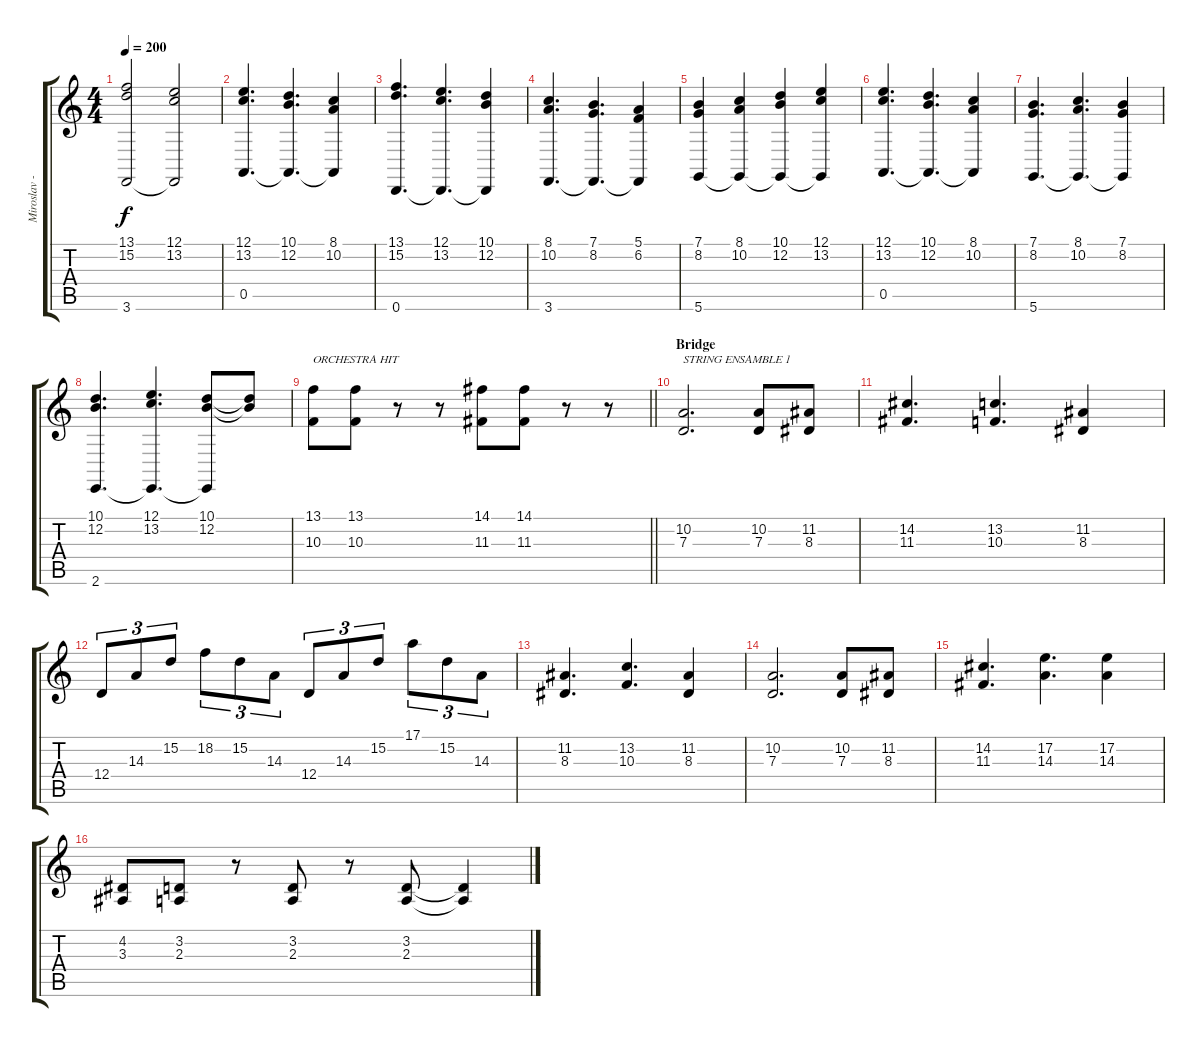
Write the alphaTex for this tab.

\track ("Miroslav - Keyboard " "Miroslav -") {instrument stringensemble1}
\staff {score tabs}
\tuning (E4 B3 G3 D3 A2 D2) {hide}
\ts (4 4)
\tempo 200
\clef g2
\ks c
(13.1 15.2 3.6).2{dy f} (12.1 13.2 3.6{t}).2 |
(12.1 13.2 0.5).4{d} (10.1 12.2 0.5{t}).4{d} (8.1 10.2 0.5{t}).4 |
(13.1 15.2 0.6).4{d} (12.1 13.2 0.6{t}).4{d} (10.1 12.2 0.6{t}).4 |
(8.1 10.2 3.6).4{d} (7.1 8.2 3.6{t}).4{d} (5.1 6.2 3.6{t}).4 |
(7.1 8.2 5.6).4 (8.1 10.2 5.6{t}).4 (10.1 12.2 5.6{t}).4 (12.1 13.2 5.6{t}).4 |
(12.1 13.2 0.5).4{d} (10.1 12.2 0.5{t}).4{d} (8.1 10.2 0.5{t}).4 |
(7.1 8.2 5.6).4{d} (8.1 10.2 5.6{t}).4{d} (7.1 8.2 5.6{t}).4 |
(10.1 12.2 2.6).4{d} (12.1 13.2 2.6{t}).4{d} (10.1 12.2 2.6{t}).8 (10.1{t} 12.2{t}).8 |
\barLineRight lightlight
(13.1 10.3).8{txt "ORCHESTRA HIT" instrument orchestrahit} (13.1 10.3).8 r.8 r.8 (14.1 11.3).8 (14.1 11.3).8 r.8 r.8 |
\section ("" "Bridge ")
(10.2 7.3).2{d txt "STRING ENSAMBLE 1" instrument stringensemble1} (10.2 7.3).8 (11.2 8.3).8 |
(14.2 11.3).4{d} (13.2 10.3).4{d} (11.2 8.3).4 |
12.4.8{tu (3 2)} 14.3.8{tu (3 2)} 15.2.8{tu (3 2)} 18.2.8{tu (3 2)} 15.2.8{tu (3 2)} 14.3.8{tu (3 2)} 12.4.8{tu (3 2)} 14.3.8{tu (3 2)} 15.2.8{tu (3 2)} 17.1.8{tu (3 2)} 15.2.8{tu (3 2)} 14.3.8{tu (3 2)} |
(11.2 8.3).4{d} (13.2 10.3).4{d} (11.2 8.3).4 |
(10.2 7.3).2{d} (10.2 7.3).8 (11.2 8.3).8 |
(14.2 11.3).4{d} (17.2 14.3).4{d} (17.2 14.3).4 |
(4.2 3.3).8 (3.2 2.3).8 r.8 (3.2 2.3).8 r.8 (3.2 2.3).8 (3.2{t} 2.3{t}).4
